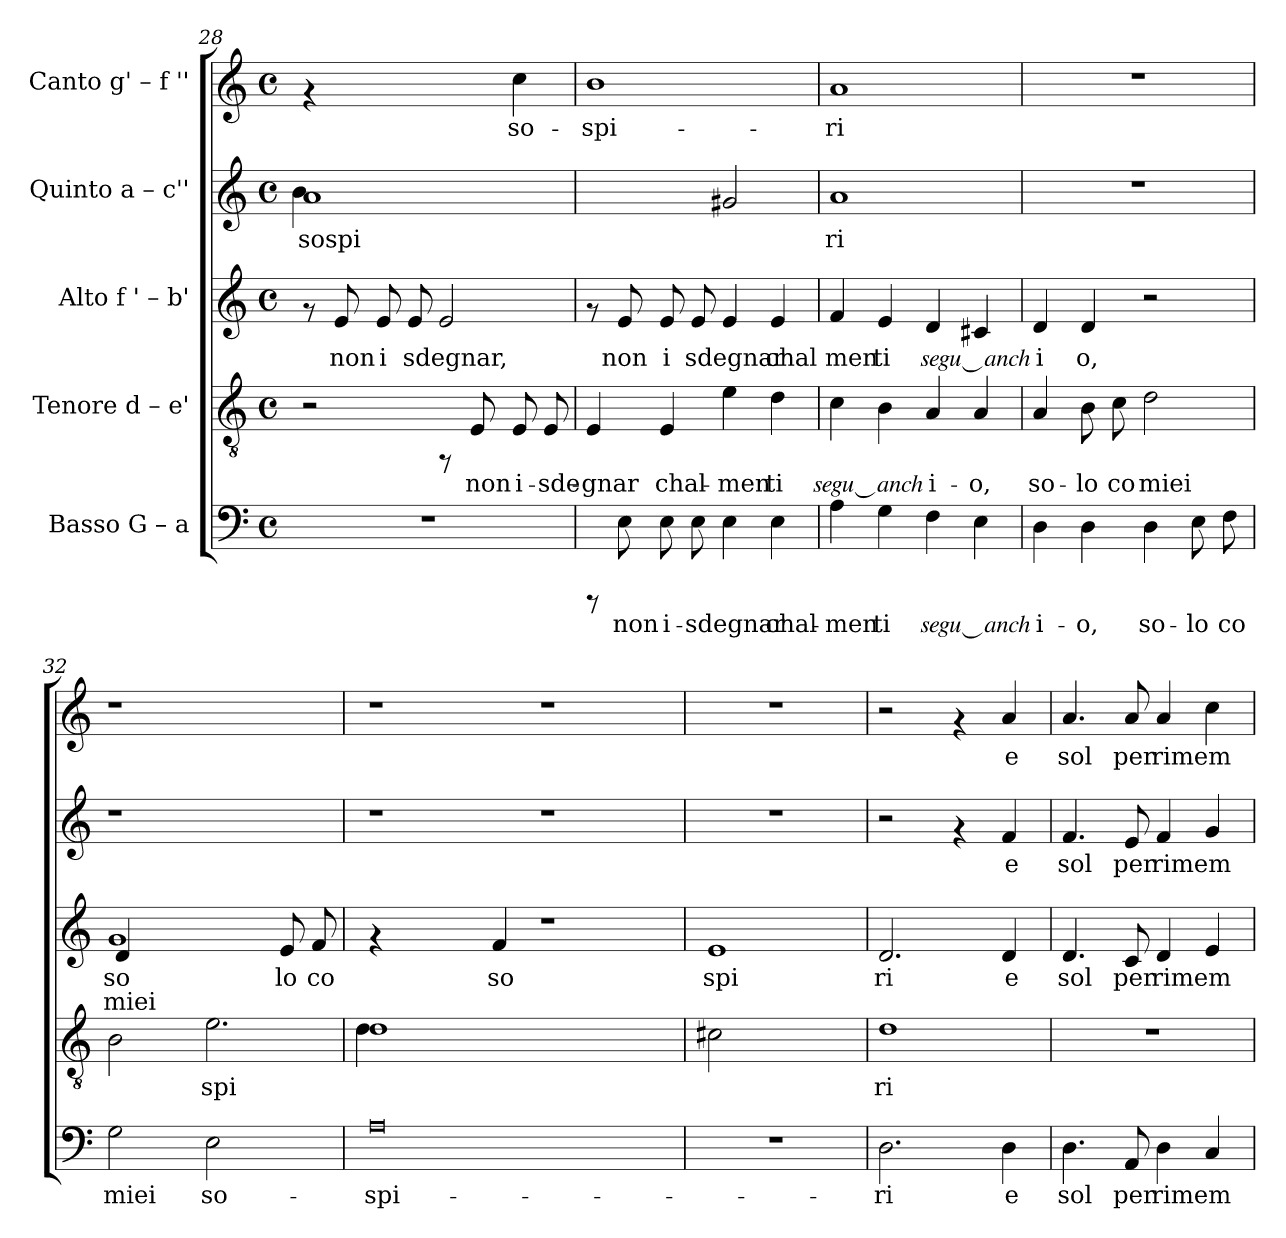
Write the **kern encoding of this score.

**kern	**text	**kern	**text	**kern	**text	**text	**kern	**text	**kern	**text
*part5	*part5	*part4	*part4	*part3	*part3	*part3	*part2	*part2	*part1	*part1
*staff5	*staff5	*staff4	*staff4	*staff3	*staff3	*staff3	*staff2	*staff2	*staff1	*staff1
*I"Basso  G – a	*	*I"Tenore  d – e'	*	*I"Alto  f ' – b'	*	*	*I"Quinto  a – c''	*	*I"Canto  g' – f ''	*
*clefF4	*	*clefGv2	*	*clefG2	*	*	*clefG2	*	*clefG2	*
*k[]	*	*k[]	*	*k[]	*	*	*k[]	*	*k[]	*
*C:	*	*C:	*	*C:	*	*	*C:	*	*C:	*
*M4/4	*	*M4/4	*	*M4/4	*	*	*M4/4	*	*M4/4	*
*met(c)	*	*met(c)	*	*met(c)	*	*	*met(c)	*	*met(c)	*
=28	=28	=28	=28	=28	=28	=28	=28	=28	=28	=28
*	*	*	*	*	*	*	*^	*	*	*
!	!	!	!	!	!	!	!	!	!LO:LY:b:rj	!	!
1r	.	2r	.	8rf	.	.	1a	4b\	sospi	4rf	.
!	!	!	!	!	!LO:LY:b:rj	!	!	!	!	!	!
.	.	.	.	8e/	non	.	.	.	.	.	.
!	!	!	!	!	!LO:LY:b:rj	!	!	!	!	!	!
.	.	.	.	8e/	i	.	.	2.ryy	.	2ryy	.
!	!	!	!	!	!LO:LY:b:rj	!	!	!	!	!	!
.	.	.	.	8e/	sdegnar,	.	.	.	.	.	.
!	!	!	!	!	!LO:LY:b:rj	!	!	!	!	!	!
.	.	8rFF	.	2e/	.	.	.	.	.	.	.
!	!	!	!LO:LY:b:rj	!	!	!	!	!	!	!	!
.	.	8E/	non	.	.	.	.	.	.	.	.
!	!	!	!LO:LY:b:rj	!	!	!	!	!	!	!	!LO:LY:b:rj
.	.	8E/	i-	.	.	.	.	.	.	4cc\	so-
!	!	!	!LO:LY:b:rj	!	!	!	!	!	!	!	!
.	.	8E/	-sde-	.	.	.	.	.	.	.	.
*	*	*	*	*	*	*	*v	*v	*	*	*
=29	=29	=29	=29	=29	=29	=29	=29	=29	=29	=29
!	!	!	!LO:LY:b:rj	!	!	!	!	!	!	!LO:LY:b:rj
8rCCC	.	4E/	-gnar	8rf	.	.	2ryy	.	1b	-spi-
!	!LO:LY:b:rj	!	!	!	!LO:LY:b:rj	!	!	!	!	!
8E\	-non	.	.	8e/	non	.	.	.	.	.
!	!LO:LY:b:rj	!	!LO:LY:b:rj	!	!LO:LY:b:rj	!	!	!	!	!
8E\	i-	4E/	chal-	8e/	i	.	.	.	.	.
!	!LO:LY:b:rj	!	!	!	!LO:LY:b:rj	!	!	!	!	!
8E\	-sdegnar	.	.	8e/	sdegnar	.	.	.	.	.
!	!LO:LY:b:rj	!	!LO:LY:b:rj	!	!LO:LY:b:rj	!	!	!LO:LY:b:rj	!	!
4E\	.	4e\	-men	4e/	.	.	2g#X/	.	.	.
!	!LO:LY:b:rj	!	!LO:LY:b:rj	!	!LO:LY:b:rj	!	!	!	!	!
4E\	chal-	4d\	ti	4e/	chal	.	.	.	.	.
!!LO:PB:g=z
=30	=30	=30	=30	=30	=30	=30	=30	=30	=30	=30
!	!LO:LY:b:rj	!	!LO:LY:b:rj	!	!LO:LY:b:rj	!	!	!LO:LY:b:rj	!	!LO:LY:b:rj
4A\	-men	4c\	segu‿anch	4f/	men	.	1a	ri	1a	-ri
!	!LO:LY:b:rj	!	!LO:LY:b:rj	!	!LO:LY:b:rj	!	!	!	!	!
4G\	ti	4B\	.	4e/	ti	.	.	.	.	.
!	!LO:LY:b:rj	!	!LO:LY:b:rj	!	!LO:LY:b:rj	!	!	!	!	!
4F\	segu‿anch	4A/	i-	4d/	segu‿anch	.	.	.	.	.
!	!LO:LY:b:rj	!	!LO:LY:b:rj	!	!LO:LY:b:rj	!	!	!	!	!
4E\	.	4A/	-o,	4c#X/	.	.	.	.	.	.
=31	=31	=31	=31	=31	=31	=31	=31	=31	=31	=31
!	!LO:LY:b:rj	!	!LO:LY:b:rj	!	!LO:LY:b:rj	!	!	!	!	!
4D\	i-	4A/	so-	4d/	i	.	1r	.	1r	.
!	!LO:LY:b:rj	!	!LO:LY:b:rj	!	!LO:LY:b:rj	!	!	!	!	!
4D\	-o,	8B\	-lo	4d/	o,	.	.	.	.	.
!	!	!	!LO:LY:b:rj	!	!	!	!	!	!	!
.	.	8c\	co	.	.	.	.	.	.	.
!	!LO:LY:b:rj	!	!LO:LY:b:rj	!	!	!	!	!	!	!
4D\	so-	2d\	miei	2r	.	.	.	.	.	.
!	!LO:LY:b:rj	!	!	!	!	!	!	!	!	!
8E\	-lo	.	.	.	.	.	.	.	.	.
!	!LO:LY:b:rj	!	!	!	!	!	!	!	!	!
8F\	co	.	.	.	.	.	.	.	.	.
=32	=32	=32	=32	=32	=32	=32	=32	=32	=32	=32
!	!LO:LY:b:rj	!	!	!	!LO:LY:b:rj	!LO:LY:b:rj	!	!	!	!
*	*	*	*	*^	*	*	*	*	*	*
2G\	miei	2B\	.	1g	4d/	so	miei	1r	.	1r	.
.	.	.	.	.	1ryy	.	.	.	.	.	.
!	!LO:LY:b:rj	!	!LO:LY:b:rj	!	!	!	!	!	!	!	!
2E\	so-	2.e\	spi-	.	.	.	.	.	.	.	.
!	!	!	!	!	!	!LO:LY:b:rj	!LO:LY:b:rj	!	!	!	!
4ryy	.	.	.	8e/	.	lo	.	4ryy	.	4ryy	.
!	!	!	!	!	!	!LO:LY:b:rj	!LO:LY:b:rj	!	!	!	!
.	.	.	.	8f/	.	co	.	.	.	.	.
*	*	*	*	*v	*v	*	*	*	*	*	*
=33	=33	=33	=33	=33	=33	=33	=33	=33	=33	=33
!	!LO:LY:b:rj	!	!LO:LY:b:rj	!	!	!	!	!	!	!
*	*	*^	*	*	*	*	*	*	*	*
0A	-spi-	1d	4d\	--	4rf	.	.	1r	.	1r	.
.	.	.	1ryy	.	2ryy	.	.	.	.	.	.
!	!	!	!	!	!	!LO:LY:b:rj	!	!	!	!	!
.	.	.	.	.	4f/	so	.	.	.	.	.
.	.	1ryy	.	.	1r	.	.	1r	.	1r	.
.	.	.	2.ryy	.	.	.	.	.	.	.	.
=34	=34	=34	=34	=34	=34	=34	=34	=34	=34	=34	=34
!	!	!	!	!LO:LY:b:rj	!	!LO:LY:b:rj	!	!	!	!	!
*	*	*v	*v	*	*	*	*	*	*	*	*
1r	.	2c#X\	--	1e	spi	.	1r	.	1r	.
.	.	2ryy	.	.	.	.	.	.	.	.
=35	=35	=35	=35	=35	=35	=35	=35	=35	=35	=35
!	!LO:LY:b:rj	!	!LO:LY:b:rj	!	!LO:LY:b:rj	!	!	!	!	!
2.D\	-ri	1d	-ri	2.d/	ri	.	2r	.	2r	.
.	.	.	.	.	.	.	4rf	.	4rf	.
!	!LO:LY:b:rj	!	!	!	!LO:LY:b:rj	!	!	!LO:LY:b:rj	!	!LO:LY:b:rj
4D\	e	.	.	4d/	e	.	4f/	e	4a/	e
=36	=36	=36	=36	=36	=36	=36	=36	=36	=36	=36
!	!LO:LY:b:rj	!	!	!	!LO:LY:b:rj	!	!	!LO:LY:b:rj	!	!LO:LY:b:rj
4.D\	sol	1r	.	4.d/	sol	.	4.f/	sol	4.a/	sol
!	!LO:LY:b:rj	!	!	!	!LO:LY:b:rj	!	!	!LO:LY:b:rj	!	!LO:LY:b:rj
8AA/	per	.	.	8c/	per	.	8e/	per	8a/	per
!	!LO:LY:b:rj	!	!	!	!LO:LY:b:rj	!	!	!LO:LY:b:rj	!	!LO:LY:b:rj
4D\	rimem-	.	.	4d/	rimem	.	4f/	rimem	4a/	rimem
!	!LO:LY:b:rj	!	!	!	!LO:LY:b:rj	!	!	!LO:LY:b:rj	!	!LO:LY:b:rj
4C/	--	.	.	4e/	.	.	4g/	.	4cc\	.
=	=	=	=	=	=	=	=	=	=	=
*-	*-	*-	*-	*-	*-	*-	*-	*-	*-	*-
